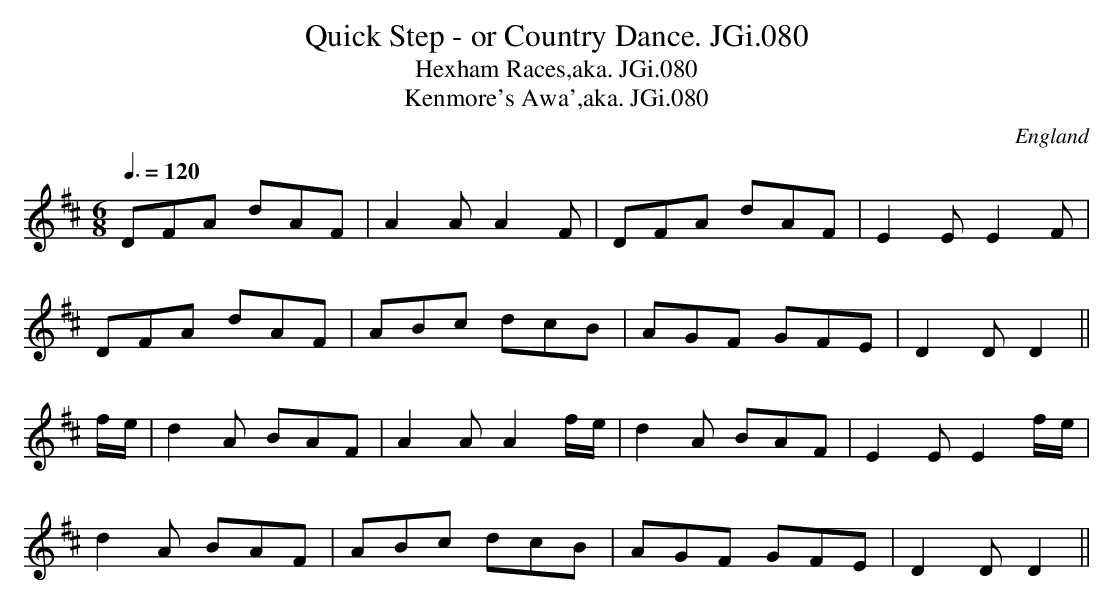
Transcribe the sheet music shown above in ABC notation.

X:1
T:Quick Step - or Country Dance. JGi.080
T:Hexham Races,aka. JGi.080
T:Kenmore's Awa',aka. JGi.080
O:England
M:6/8
L:1/8
Q:3/8=120
K:D major
DFA dAF|A2AA2F|DFA dAF|E2EE2F|
DFA dAF|ABc dcB|AGF GFE|D2DD2||
f/e/|d2A BAF|A2AA2 f/e/|d2A BAF|E2EE2f/e/|
d2A BAF|ABc dcB|AGF GFE|D2DD2||
